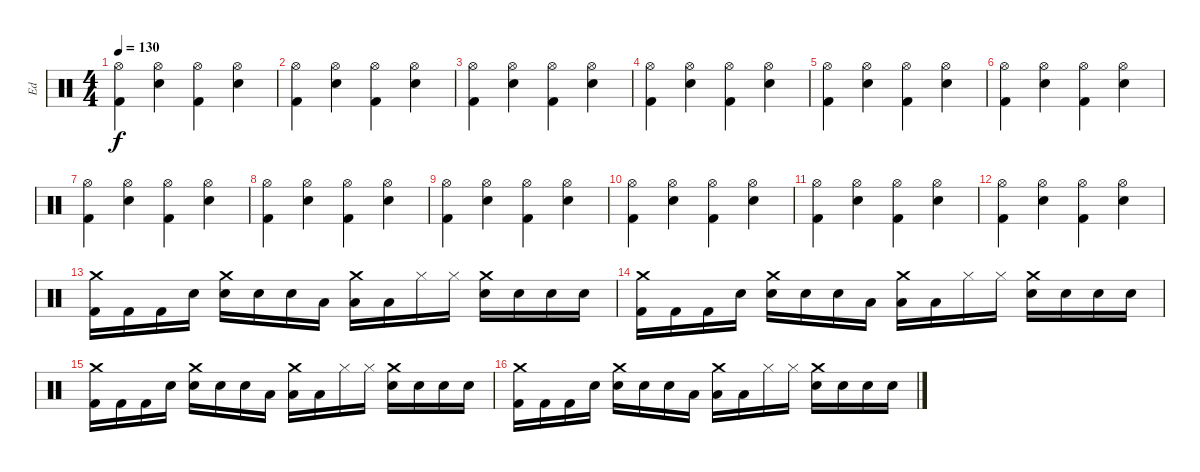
\track ("Ed" "Ed") {instrument percussion}
\staff {score}
\articulation defaults
\ts (4 4)
\tempo 130
\clef neutral
\ks c
("Hi-Hat (open)" "Kick (hit) 2").4{dy f} ("Hi-Hat (open)" "Snare (hit) 2").4 ("Hi-Hat (open)" "Kick (hit) 2").4 ("Hi-Hat (open)" "Snare (hit) 2").4 |
("Hi-Hat (open)" "Kick (hit) 2").4 ("Hi-Hat (open)" "Snare (hit) 2").4 ("Hi-Hat (open)" "Kick (hit) 2").4 ("Hi-Hat (open)" "Snare (hit) 2").4 |
("Hi-Hat (open)" "Kick (hit) 2").4 ("Hi-Hat (open)" "Snare (hit) 2").4 ("Hi-Hat (open)" "Kick (hit) 2").4 ("Hi-Hat (open)" "Snare (hit) 2").4 |
("Hi-Hat (open)" "Kick (hit) 2").4 ("Hi-Hat (open)" "Snare (hit) 2").4 ("Hi-Hat (open)" "Kick (hit) 2").4 ("Hi-Hat (open)" "Snare (hit) 2").4 |
("Hi-Hat (open)" "Kick (hit) 2").4 ("Hi-Hat (open)" "Snare (hit) 2").4 ("Hi-Hat (open)" "Kick (hit) 2").4 ("Hi-Hat (open)" "Snare (hit) 2").4 |
("Hi-Hat (open)" "Kick (hit) 2").4 ("Hi-Hat (open)" "Snare (hit) 2").4 ("Hi-Hat (open)" "Kick (hit) 2").4 ("Hi-Hat (open)" "Snare (hit) 2").4 |
("Hi-Hat (open)" "Kick (hit) 2").4 ("Hi-Hat (open)" "Snare (hit) 2").4 ("Hi-Hat (open)" "Kick (hit) 2").4 ("Hi-Hat (open)" "Snare (hit) 2").4 |
("Hi-Hat (open)" "Kick (hit) 2").4 ("Hi-Hat (open)" "Snare (hit) 2").4 ("Hi-Hat (open)" "Kick (hit) 2").4 ("Hi-Hat (open)" "Snare (hit) 2").4 |
("Hi-Hat (open)" "Kick (hit) 2").4 ("Hi-Hat (open)" "Snare (hit) 2").4 ("Hi-Hat (open)" "Kick (hit) 2").4 ("Hi-Hat (open)" "Snare (hit) 2").4 |
("Hi-Hat (open)" "Kick (hit) 2").4 ("Hi-Hat (open)" "Snare (hit) 2").4 ("Hi-Hat (open)" "Kick (hit) 2").4 ("Hi-Hat (open)" "Snare (hit) 2").4 |
("Hi-Hat (open)" "Kick (hit) 2").4 ("Hi-Hat (open)" "Snare (hit) 2").4 ("Hi-Hat (open)" "Kick (hit) 2").4 ("Hi-Hat (open)" "Snare (hit) 2").4 |
("Hi-Hat (open)" "Kick (hit) 2").4 ("Hi-Hat (open)" "Snare (hit) 2").4 ("Hi-Hat (open)" "Kick (hit) 2").4 ("Hi-Hat (open)" "Snare (hit) 2").4 |
("Crash medium (hit)" "Kick (hit) 2").16 "Kick (hit) 2".16 "Kick (hit) 2".16 "Snare (hit) 2".16 ("Crash medium (hit)" "Snare (hit) 2").16 "Snare (hit) 2".16 "Snare (hit) 2".16 "Low Floor Tom (hit)".16 ("Crash medium (hit)" "Low Floor Tom (hit)").16 "Low Floor Tom (hit)".16 "Hi-Hat (closed)".16 "Hi-Hat (closed)".16 ("Crash medium (hit)" "Snare (hit) 2").16 "Snare (hit) 2".16 "Snare (hit) 2".16 "Snare (hit) 2".16 |
("Crash medium (hit)" "Kick (hit) 2").16 "Kick (hit) 2".16 "Kick (hit) 2".16 "Snare (hit) 2".16 ("Crash medium (hit)" "Snare (hit) 2").16 "Snare (hit) 2".16 "Snare (hit) 2".16 "Low Floor Tom (hit)".16 ("Crash medium (hit)" "Low Floor Tom (hit)").16 "Low Floor Tom (hit)".16 "Hi-Hat (closed)".16 "Hi-Hat (closed)".16 ("Crash medium (hit)" "Snare (hit) 2").16 "Snare (hit) 2".16 "Snare (hit) 2".16 "Snare (hit) 2".16 |
("Crash medium (hit)" "Kick (hit) 2").16 "Kick (hit) 2".16 "Kick (hit) 2".16 "Snare (hit) 2".16 ("Crash medium (hit)" "Snare (hit) 2").16 "Snare (hit) 2".16 "Snare (hit) 2".16 "Low Floor Tom (hit)".16 ("Crash medium (hit)" "Low Floor Tom (hit)").16 "Low Floor Tom (hit)".16 "Hi-Hat (closed)".16 "Hi-Hat (closed)".16 ("Crash medium (hit)" "Snare (hit) 2").16 "Snare (hit) 2".16 "Snare (hit) 2".16 "Snare (hit) 2".16 |
("Crash medium (hit)" "Kick (hit) 2").16 "Kick (hit) 2".16 "Kick (hit) 2".16 "Snare (hit) 2".16 ("Crash medium (hit)" "Snare (hit) 2").16 "Snare (hit) 2".16 "Snare (hit) 2".16 "Low Floor Tom (hit)".16 ("Crash medium (hit)" "Low Floor Tom (hit)").16 "Low Floor Tom (hit)".16 "Hi-Hat (closed)".16 "Hi-Hat (closed)".16 ("Crash medium (hit)" "Snare (hit) 2").16 "Snare (hit) 2".16 "Snare (hit) 2".16 "Snare (hit) 2".16
